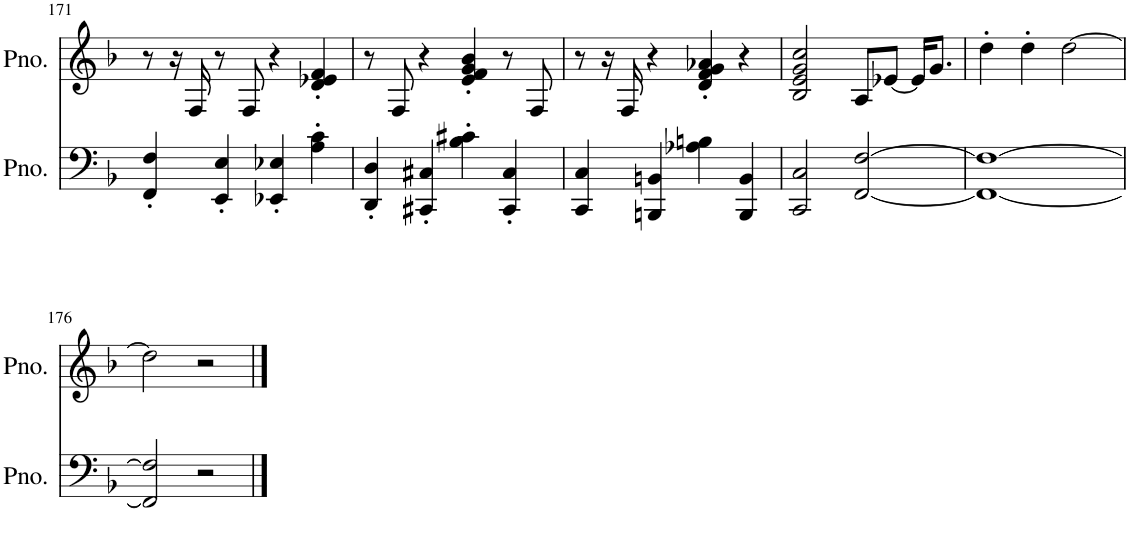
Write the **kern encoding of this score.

**kern	**kern
*part2	*part1
*staff2	*staff1
*I"Piano	*I"Piano
*I'Pno.	*I'Pno.
!!LO:PB:g=z
*clefF4	*clefG2
*k[b-]	*k[b-]
*M4/4	*M4/4
=171	=171
4FF/' 4F/'	8r
.	16r
.	16F/
4EE/' 4E/'	8r
.	8F/
4EE-X/' 4E-X/'	4r
4A\' 4c\'	4d/' 4e-X/' 4f/'
=172	=172
4DD/' 4D/'	8r
.	8F/
4CC#X/' 4C#X/'	4r
4B-\' 4c#X\'	4e/' 4f/' 4g/' 4b-/'
4CC#/' 4C#/'	8r
.	8F/
=173	=173
4CC/ 4C/	8r
.	16r
.	16F/
4BBBn/ 4BBn/	4r
4A-X\ 4Bn\	4d/' 4f/' 4g/' 4a-X/'
4BBB/ 4BB/	4r
=174	=174
2CC/ 2C/	2B-/ 2e/ 2g/ 2cc/
[2FF/ [2F/	8A/L
.	[8e-X/J
.	16e-/KL]
.	8.g/J
=175	=175
1FF_ 1F_	4dd'\
.	4dd'\
.	[2dd\
!!LO:LB:g=z
=176	=176
2FF/] 2F/]	2dd\]
2r	2r
==	==
*-	*-
